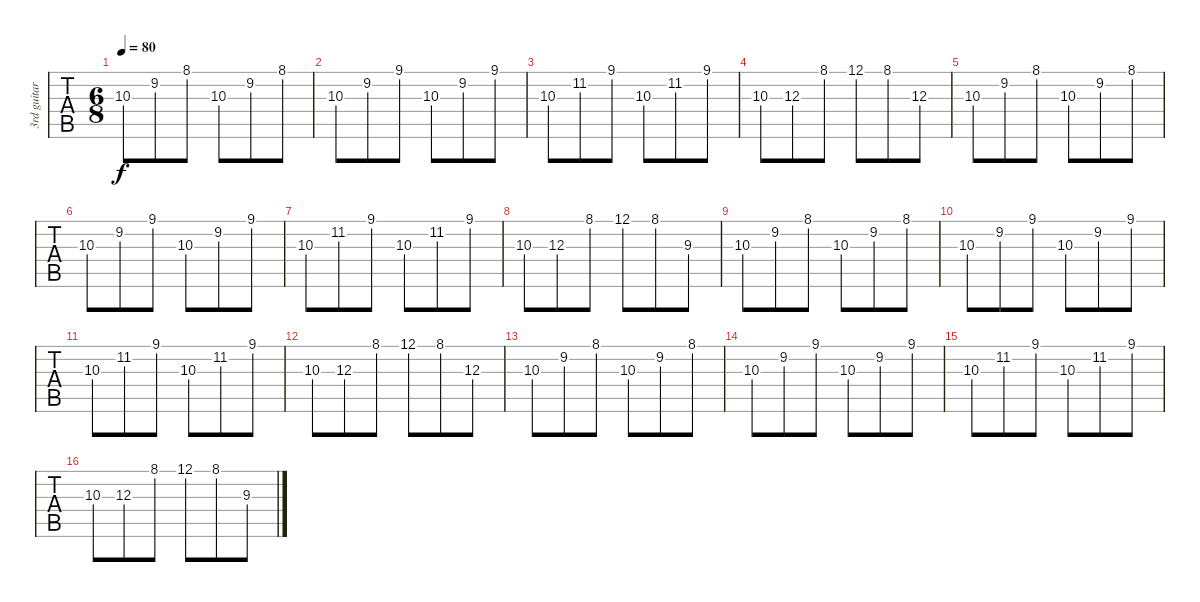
\track ("3rd guitar (melody)" "3rd guitar") {instrument electricguitarclean}
\staff {tabs}
\tuning (E4 B3 G3 D3 A2 E2) {hide}
\ts (6 8)
\tempo 80
\clef g2
\ks fminor
10.3.8{dy f} 9.2.8 8.1.8 10.3.8 9.2.8 8.1.8 |
10.3.8 9.2.8 9.1.8 10.3.8 9.2.8 9.1.8 |
10.3.8 11.2.8 9.1.8 10.3.8 11.2.8 9.1.8 |
10.3.8 12.3.8 8.1.8 12.1.8 8.1.8 12.3.8 |
10.3.8 9.2.8 8.1.8 10.3.8 9.2.8 8.1.8 |
10.3.8 9.2.8 9.1.8 10.3.8 9.2.8 9.1.8 |
10.3.8 11.2.8 9.1.8 10.3.8 11.2.8 9.1.8 |
10.3.8 12.3.8 8.1.8 12.1.8 8.1.8 9.3.8 |
10.3.8 9.2.8 8.1.8 10.3.8 9.2.8 8.1.8 |
10.3.8 9.2.8 9.1.8 10.3.8 9.2.8 9.1.8 |
10.3.8 11.2.8 9.1.8 10.3.8 11.2.8 9.1.8 |
10.3.8 12.3.8 8.1.8 12.1.8 8.1.8 12.3.8 |
10.3.8 9.2.8 8.1.8 10.3.8 9.2.8 8.1.8 |
10.3.8 9.2.8 9.1.8 10.3.8 9.2.8 9.1.8 |
10.3.8 11.2.8 9.1.8 10.3.8 11.2.8 9.1.8 |
10.3.8 12.3.8 8.1.8 12.1.8 8.1.8 9.3.8
